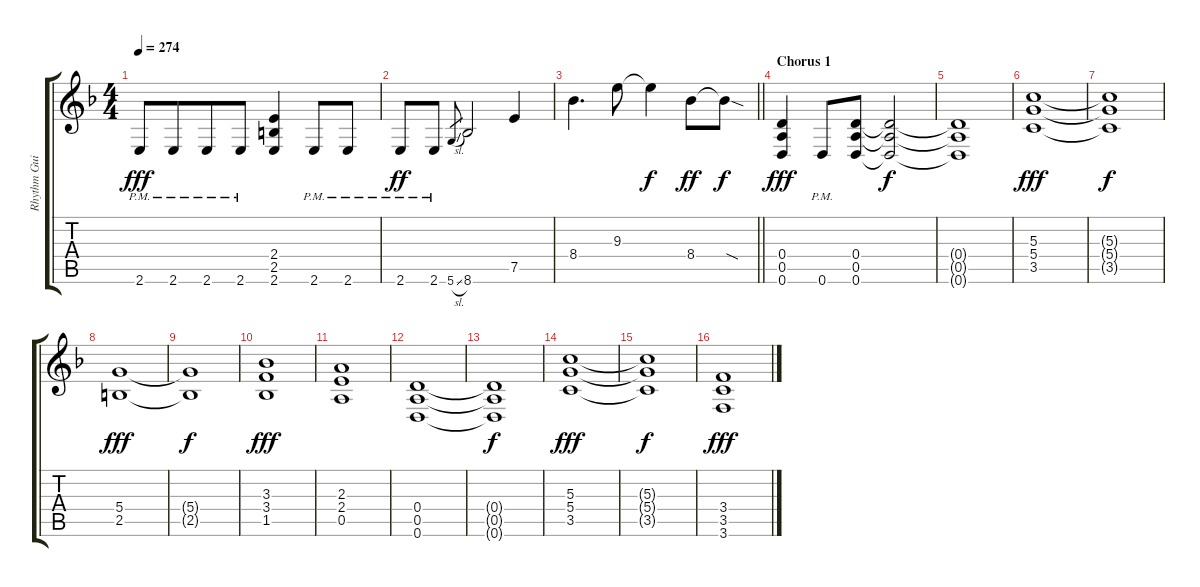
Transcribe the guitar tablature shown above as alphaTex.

\track ("Rhythm Guitar - left" "Rhythm Gui") {instrument distortionguitar}
\staff {score tabs}
\tuning (E4 B3 G3 D3 A2 D2) {hide}
\ts (4 4)
\tempo 274
\clef g2
\ks dminor
2.6{pm}.8{dy fff} 2.6{pm}.8{beam merge} 2.6{pm}.8 2.6{pm}.8 (2.4 2.5 2.6).4 2.6{pm}.8 2.6{pm}.8 |
2.6{pm}.8{dy ff} 2.6{pm}.8 5.6{sl}.8{gr} 8.6.2 7.5.4 |
\barLineRight lightlight
8.4.4{d} 9.3.8 9.3{t}.4{dy f} 8.4.8{dy ff} 8.4{sod t}.8{dy f} |
\section ("" "Chorus 1")
(0.4 0.5 0.6).4{dy fff} 0.6{pm}.8 (0.4 0.5 0.6).8 (0.4{t} 0.5{t} 0.6{t}).2{dy f} |
(0.4{t} 0.5{t} 0.6{t}).1 |
(5.3 5.4 3.5).1{dy fff} |
(5.3{t} 5.4{t} 3.5{t}).1{dy f} |
(5.4 2.5).1{dy fff} |
(5.4{t} 2.5{t}).1{dy f} |
(3.3 3.4 1.5).1{dy fff} |
(2.3 2.4 0.5).1 |
(0.4 0.5 0.6).1 |
(0.4{t} 0.5{t} 0.6{t}).1{dy f} |
(5.3 5.4 3.5).1{dy fff} |
(5.3{t} 5.4{t} 3.5{t}).1{dy f} |
(3.4 3.5 3.6).1{dy fff}
